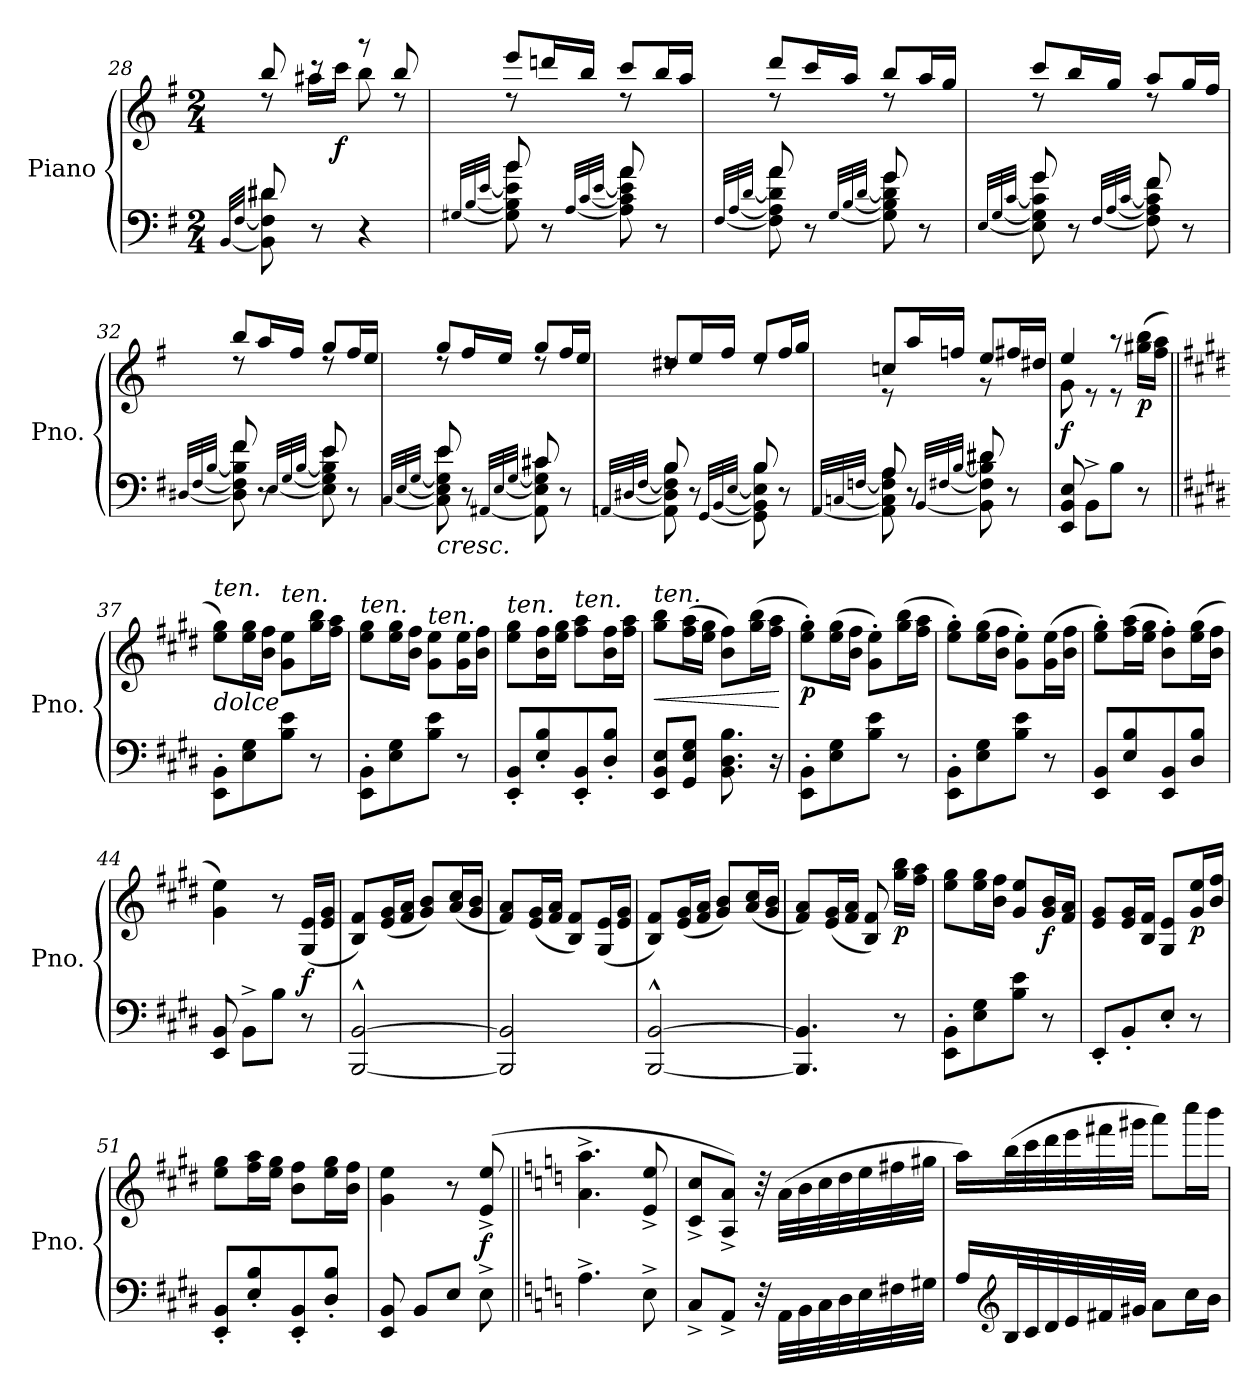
**kern	**kern	**dynam
*part1	*part1	*part1
*staff2	*staff1	*staff1/2
*I"Piano	*	*
*I'Pno.	*	*
*clefF4	*clefG2	*
*k[f#]	*k[f#]	*
*M2/4	*M2/4	*
=28	=28	=28
*^	*	*
.	[32qBB/LLL	.	.
.	[32qF#/JJJ	.	.
*	*	*^	*
*	*	*	*^	*
8d#X/L	8BB\] 8F#\] 8d#X\	8bb/	8ryy	8rdd	.
4.ryy	8r	8rccc	8b\J	16aa#X\LL	.
!	!	!	!	!	!LO:DY:b
.	.	.	.	16ccc\JJ	f
.	4r	8rggg	8ryy	8bb\	.
.	.	8bb/	8rdd	8rddyy	.
=29	=29	=29	=29	=29	=29
.	[32qG#X/LLL	.	.	.	.
.	[32qB/	.	.	.	.
.	[32qe/JJJ	.	.	.	.
8b/L	8G#\] 8B\] 8e\] 8b\	8eee/L	8ryy	8rdd	.
8ryy	8r	16dddn/L	8ee\J	8ryy	.
.	.	16bb/JJ	.	.	.
.	[32qA/LLL	.	.	.	.
.	[32qc/	.	.	.	.
.	[32qe/JJJ	.	.	.	.
8a/L	8A\] 8c\] 8e\] 8a\	8ccc/L	8ryy	8rdd	.
8ryy	8r	16bb/L	8ee\J	8ryy	.
.	.	16aa/JJ	.	.	.
=30	=30	=30	=30	=30	=30
.	[32qF#/LLL	.	.	.	.
.	[32qA/	.	.	.	.
.	[32qd/JJJ	.	.	.	.
8a/L	8F#\] 8A\] 8d\] 8a\	8ddd/L	8ryy	8rdd	.
8ryy	8r	16ccc/L	8dd\J	8ryy	.
.	.	16aa/JJ	.	.	.
.	[32qG/LLL	.	.	.	.
.	[32qB/	.	.	.	.
.	[32qd/JJJ	.	.	.	.
8g/L	8G\] 8B\] 8d\] 8g\	8bb/L	8ryy	8rdd	.
8ryy	8r	16aa/L	8dd\J	8ryy	.
.	.	16gg/JJ	.	.	.
=31	=31	=31	=31	=31	=31
.	[32qE/LLL	.	.	.	.
.	[32qG/	.	.	.	.
.	[32qc/JJJ	.	.	.	.
8g/L	8E\] 8G\] 8c\] 8g\	8ccc/L	8ryy	8rdd	.
8ryy	8r	16bb/L	8cc\J	8ryy	.
.	.	16gg/JJ	.	.	.
.	[32qF#/LLL	.	.	.	.
.	[32qA/	.	.	.	.
.	[32qc/JJJ	.	.	.	.
8f#/L	8F#\] 8A\] 8c\] 8f#\	8aa/L	8ryy	8rdd	.
8ryy	8r	16gg/L	8cc\J	8ryy	.
.	.	16ff#/JJ	.	.	.
!!LO:LB:g=z	!!	!!
=32	=32	=32	=32	=32	=32
.	[32qD#X/LLL	.	.	.	.
.	[32qF#/	.	.	.	.
.	[32qB/JJJ	.	.	.	.
8f#/L	8D#\] 8F#\] 8B\] 8f#\	8bb/L	8ryy	8rdd	.
8ryy	8r	16aa/L	8b\J	8ryy	.
.	.	16ff#/JJ	.	.	.
.	[32qE/LLL	.	.	.	.
.	[32qG/	.	.	.	.
.	[32qB/JJJ	.	.	.	.
8e/L	8E\] 8G\] 8B\] 8e\	8gg/L	8ryy	8rdd	.
8ryy	8r	16ff#/L	8b\J	8ryy	.
.	.	16ee/JJ	.	.	.
=33	=33	=33	=33	=33	=33
.	[32qC/LLL	.	.	.	.
.	[32qE/	.	.	.	.
.	[32qG/JJJ	.	.	.	.
!LO:TX:b:i:t=cresc.	!	!	!	!	!
8e/L	8C\] 8E\] 8G\] 8e\	8gg/L	8ryy	8rdd	.
8ryy	8r	16ff#/L	8g\J	8ryy	.
.	.	16ee/JJ	.	.	.
.	[32qAA#X/LLL	.	.	.	.
.	[32qE/	.	.	.	.
.	[32qG/JJJ	.	.	.	.
8c#X/L	8AA#\] 8E\] 8G\] 8c#X\	8gg/L	8ryy	8rdd	.
8ryy	8r	16ff#/L	8g\J	8ryy	.
.	.	16ee/JJ	.	.	.
=34	=34	=34	=34	=34	=34
.	[32qAAn/LLL	.	.	.	.
.	[32qD#X/	.	.	.	.
.	[32qF#/JJJ	.	.	.	.
8B/L	8AA\] 8D#\] 8F#\] 8B\	8dd#X/L	8ryy	8rdd	.
8ryy	8r	16ee/L	8f#\J	8ryy	.
.	.	16ff#/JJ	.	.	.
.	[32qGG/LLL	.	.	.	.
.	[32qBB/	.	.	.	.
.	[32qE/JJJ	.	.	.	.
8B/L	8GG\] 8BB\] 8E\] 8B\	8ee/L	8ryy	8rdd	.
8ryy	8r	16ff#/L	8e\J	8ryy	.
.	.	16gg/JJ	.	.	.
=35	=35	=35	=35	=35	=35
.	[32qAA/LLL	.	.	.	.
.	[32qCn/	.	.	.	.
.	[32qFn/JJJ	.	.	.	.
8A/L	8AA\] 8C\] 8F\] 8A\	8ccn/L	8ryy	8r	.
8ryy	8r	16aa/L	8a\J	8ryy	.
.	.	16ffn/JJ	.	.	.
.	[32qBB/LLL	.	.	.	.
.	[32qF#X/	.	.	.	.
.	[32qB/JJJ	.	.	.	.
8d#X/L	8BB\] 8F#\] 8B\] 8d#X\	8ee/L	8ryy	8r	.
8ryy	8r	16ff#X/L	8a\J	8ryy	.
.	.	16dd#X/JJ	.	.	.
*v	*v	*	*	*	*
*	*	*v	*v	*
=36	=36	=36	=36
!	!	!	!LO:DY:b
8EE/ 8BB/ 8E/	4ee/	8g\	f
8BB^\L	.	8r	.
8B\J	8r	8r	.
!	!	!	!LO:DY:b
8r	(>16gg#X\ 16bb\LL	8ryy	p
.	16ff#\ 16aa\JJ	.	.
*	*v	*v	*
!!LO:LB:g=z
=37||	=37||	=37||
*k[f#c#g#d#]	*k[f#c#g#d#]	*
!	!LO:TX:a:i:t=ten.	!
!	!LO:TX:b:i:t=dolce	!
8EE\' 8BB\'L	8ee\ 8gg#\L)	.
8E\ 8G#\	16ee\ 16gg#\L	.
.	16b\ 16ff#\JJ	.
!	!LO:TX:a:i:t=ten.	!
8B\ 8e\J	8g#\ 8ee\L	.
8r	16gg#\ 16bb\L	.
.	16ff#\ 16aa\JJ	.
=38	=38	=38
!	!LO:TX:a:i:t=ten.	!
8EE\' 8BB\'L	8ee\ 8gg#\L	.
8E\ 8G#\	16ee\ 16gg#\L	.
.	16b\ 16ff#\JJ	.
!	!LO:TX:a:i:t=ten.	!
8B\ 8e\J	8g#\ 8ee\L	.
8r	16g#\ 16ee\L	.
.	16b\ 16ff#\JJ	.
=39	=39	=39
!	!LO:TX:a:i:t=ten.	!
8EE/' 8BB/'L	8ee\ 8gg#\L	.
8E/' 8B/'	16b\ 16ff#\L	.
.	16ee\ 16gg#\JJ	.
!	!LO:TX:a:i:t=ten.	!
8EE/' 8BB/'	8ff#\ 8aa\L	.
8D#/' 8B/'J	16b\ 16ff#\L	.
.	16ff#\ 16aa\JJ	.
!!LO:LB:g=z
=40	=40	=40
!	!LO:TX:a:i:t=ten.	!
!	!	!LO:HP:b
8EE/ 8BB/ 8E/L	8gg#\ 8bb\L	<
8GG#/ 8E/ 8G#/J	(>16ff#\ 16aa\L	.
.	16ee\ 16gg#\JJ	.
8.BB\ 8.D#\ 8.B\	8b\ 8ff#\L)	.
.	(>16gg#\ 16bb\L	.
16r	16ff#\ 16aa\JJ	.
.	.	[
=41	=41	=41
!	!	!LO:DY:b
8EE\' 8BB\'L	8ee\' 8gg#\'L)	p
8E\ 8G#\	(>16ee\ 16gg#\L	.
.	16b\ 16ff#\JJ	.
8B\ 8e\J	8g#\' 8ee\'L)	.
8r	(>16gg#\ 16bb\L	.
.	16ff#\ 16aa\JJ	.
=42	=42	=42
8EE\' 8BB\'L	8ee\' 8gg#\'L)	.
8E\ 8G#\	(>16ee\ 16gg#\L	.
.	16b\ 16ff#\JJ	.
8B\ 8e\J	8g#\' 8ee\'L)	.
8r	(>16g#\ 16ee\L	.
.	16b\ 16ff#\JJ	.
=43	=43	=43
8EE/ 8BB/L	8ee\' 8gg#\'L)	.
8E/ 8B/	(>16ff#\ 16aa\L	.
.	16ee\ 16gg#\JJ	.
8EE/ 8BB/	8b\' 8ff#\'L)	.
8D#/ 8B/J	(>16ee\ 16gg#\L	.
.	16b\ 16ff#\JJ	.
=44	=44	=44
8EE/ 8BB/	4g#\ 4ee\)	.
8BB^\L	.	.
8B\J	8r	.
!	!	!LO:DY:b
8r	(<16G#/ 16e/LL	f
.	16e/ 16g#/JJ	.
=45	=45	=45
[2BBB/^^ [2BB/^^	8B/ 8f#/L)	.
.	(<16e/ 16g#/L	.
.	16f#/ 16a/JJ	.
.	8g#/ 8b/L)	.
.	(<16a/ 16cc#/L	.
.	16g#/ 16b/JJ	.
!!LO:LB:g=z
=46	=46	=46
2BBB/] 2BB/]	8f#/ 8a/L)	.
.	(<16e/ 16g#/L	.
.	16f#/ 16a/JJ	.
.	8B/ 8f#/L)	.
.	(<16G#/ 16e/L	.
.	16e/ 16g#/JJ	.
=47	=47	=47
[2BBB/^^ [2BB/^^	8B/ 8f#/L)	.
.	(<16e/ 16g#/L	.
.	16f#/ 16a/JJ	.
.	8g#/ 8b/L)	.
.	(<16a/ 16cc#/L	.
.	16g#/ 16b/JJ	.
=48	=48	=48
4.BBB/] 4.BB/]	8f#/ 8a/L)	.
.	(<16e/ 16g#/L	.
.	16f#/ 16a/JJ	.
.	8B/ 8f#/)	.
!	!	!LO:DY:b
8r	16gg#\ 16bb\LL	p
.	16ff#\ 16aa\JJ	.
=49	=49	=49
8EE\' 8BB\'L	8ee\ 8gg#\L	.
8E\ 8G#\	16ee\ 16gg#\L	.
.	16b\ 16ff#\JJ	.
8B\ 8e\J	8g#/ 8ee/L	.
!	!	!LO:DY:b
8r	16g#/ 16b/L	f
.	16f#/ 16a/JJ	.
=50	=50	=50
8EE'/L	8e/ 8g#/L	.
8BB'/	16e/ 16g#/L	.
.	16B/ 16f#/JJ	.
8E'/J	8G#/ 8e/L	.
!	!	!LO:DY:b
8r	16g#/ 16ee/L	p
.	16b/ 16ff#/JJ	.
=51	=51	=51
8EE/' 8BB/'L	8ee\ 8gg#\L	.
8E/' 8B/'	16ff#\ 16aa\L	.
.	16ee\ 16gg#\JJ	.
8EE/' 8BB/'	8b\ 8ff#\L	.
8D#/' 8B/'J	16ee\ 16gg#\L	.
.	16b\ 16ff#\JJ	.
=52	=52	=52
8EE/ 8BB/	4g#\ 4ee\	.
8BB/L	.	.
8E/J	8r	.
!	!	!LO:DY:b
8E^\	(>8e/^ 8ee/^	f
!!LO:PB:g=z
=53||	=53||	=53||
*k[]	*k[]	*
4.A^\	4.a\^ 4.aa\^	.
8E^\	8e/^ 8ee/^	.
=54	=54	=54
8C^/L	8c/^ 8cc/^L	.
8AA^/J	8A/^ 8a/^J)	.
32r	32r	.
32AA\LLL	(>32a\LLL	.
32BB\	32b\	.
32C\	32cc\	.
32D\	32dd\	.
32E\	32ee\	.
32F#X\	32ff#X\	.
32G#X\JJJ	32gg#X\JJJ	.
=55	=55	=55
16A/LL	16aa\LL)	.
*clefG2	*	*
32B/L	(>32bb\L	.
32c/	32ccc\	.
32d/	32ddd\	.
32e/	32eee\	.
32f#X/	32fff#X\	.
32g#X/JJJ	32ggg#X\JJJ	.
8a\L	8aaa\L)	.
16cc\L	16cccc\L	.
16b\JJ	16bbb\JJ	.
=	=	=
*-	*-	*-
